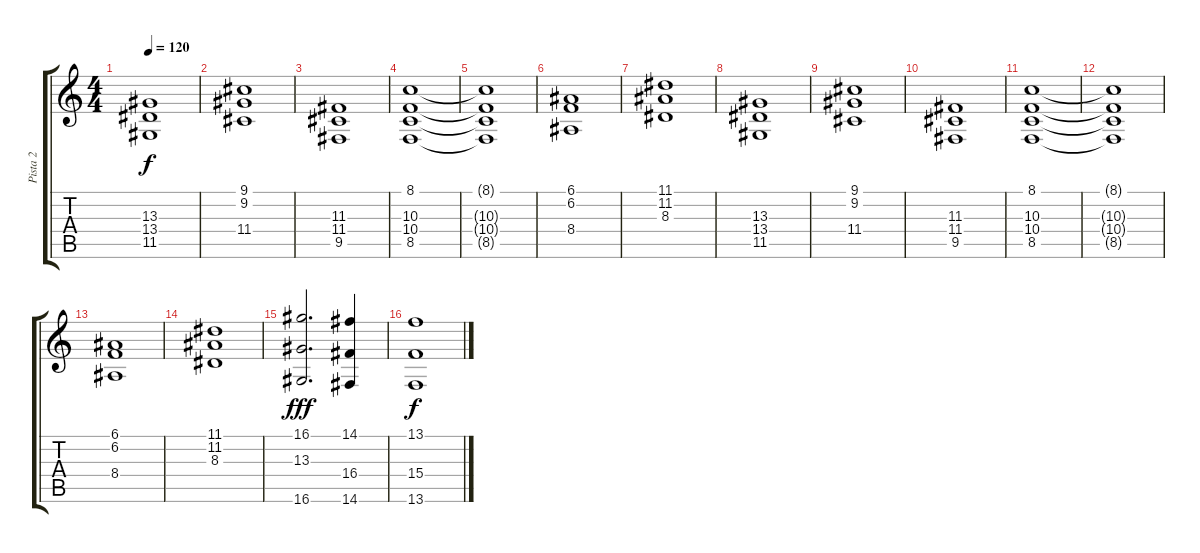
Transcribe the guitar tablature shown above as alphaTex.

\track ("Pista 2" "Pista 2") {instrument choiraahs}
\staff {score tabs}
\tuning (E4 B3 G3 D3 A2 E2) {hide}
\ts (4 4)
\tempo 120
\clef g2
\ks c
(13.3 13.4 11.5).1{dy f} |
(9.1 9.2 11.4).1 |
(11.3 11.4 9.5).1 |
(8.1 10.3 10.4 8.5).1 |
(8.1{t} 10.3{t} 10.4{t} 8.5{t}).1 |
(6.1 6.2 8.4).1 |
(11.1 11.2 8.3).1 |
(13.3 13.4 11.5).1 |
(9.1 9.2 11.4).1 |
(11.3 11.4 9.5).1 |
(8.1 10.3 10.4 8.5).1 |
(8.1{t} 10.3{t} 10.4{t} 8.5{t}).1 |
(6.1 6.2 8.4).1 |
(11.1 11.2 8.3).1 |
(16.1 13.3 16.6).2{d dy fff} (14.1 16.4 14.6).4 |
(13.1 15.4 13.6).1{dy f}
